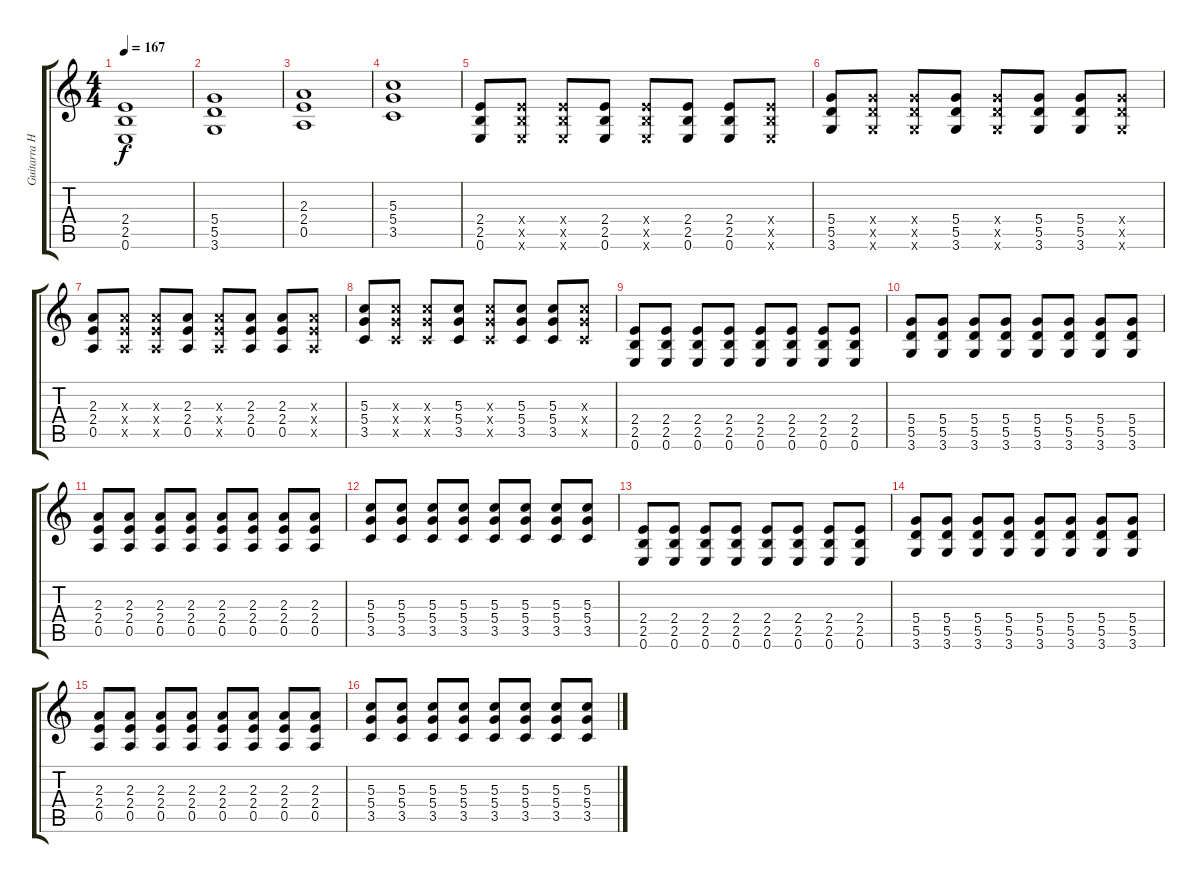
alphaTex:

\track ("Guitarra Heavy" "Guitarra H") {instrument overdrivenguitar}
\staff {score tabs}
\tuning (E4 B3 G3 D3 A2 E2) {hide}
\ts (4 4)
\tempo 167
\clef g2
\ks c
(2.4 2.5 0.6).1{dy f} |
(5.4 5.5 3.6).1 |
(2.3 2.4 0.5).1 |
(5.3 5.4 3.5).1 |
(2.4 2.5 0.6).8 (2.4{x} 2.5{x} 0.6{x}).8 (2.4{x} 2.5{x} 0.6{x}).8 (2.4 2.5 0.6).8 (2.4{x} 2.5{x} 0.6{x}).8 (2.4 2.5 0.6).8 (2.4 2.5 0.6).8 (2.4{x} 2.5{x} 0.6{x}).8 |
(5.4 5.5 3.6).8 (5.4{x} 5.5{x} 3.6{x}).8 (5.4{x} 5.5{x} 3.6{x}).8 (5.4 5.5 3.6).8 (5.4{x} 5.5{x} 3.6{x}).8 (5.4 5.5 3.6).8 (5.4 5.5 3.6).8 (5.4{x} 5.5{x} 3.6{x}).8 |
(2.3 2.4 0.5).8 (2.3{x} 2.4{x} 0.5{x}).8 (2.3{x} 2.4{x} 0.5{x}).8 (2.3 2.4 0.5).8 (2.3{x} 2.4{x} 0.5{x}).8 (2.3 2.4 0.5).8 (2.3 2.4 0.5).8 (2.3{x} 2.4{x} 0.5{x}).8 |
(5.3 5.4 3.5).8 (5.3{x} 5.4{x} 3.5{x}).8 (5.3{x} 5.4{x} 3.5{x}).8 (5.3 5.4 3.5).8 (5.3{x} 5.4{x} 3.5{x}).8 (5.3 5.4 3.5).8 (5.3 5.4 3.5).8 (5.3{x} 5.4{x} 3.5{x}).8 |
(2.4 2.5 0.6).8 (2.4 2.5 0.6).8 (2.4 2.5 0.6).8 (2.4 2.5 0.6).8 (2.4 2.5 0.6).8 (2.4 2.5 0.6).8 (2.4 2.5 0.6).8 (2.4 2.5 0.6).8 |
(5.4 5.5 3.6).8 (5.4 5.5 3.6).8 (5.4 5.5 3.6).8 (5.4 5.5 3.6).8 (5.4 5.5 3.6).8 (5.4 5.5 3.6).8 (5.4 5.5 3.6).8 (5.4 5.5 3.6).8 |
(2.3 2.4 0.5).8 (2.3 2.4 0.5).8 (2.3 2.4 0.5).8 (2.3 2.4 0.5).8 (2.3 2.4 0.5).8 (2.3 2.4 0.5).8 (2.3 2.4 0.5).8 (2.3 2.4 0.5).8 |
(5.3 5.4 3.5).8 (5.3 5.4 3.5).8 (5.3 5.4 3.5).8 (5.3 5.4 3.5).8 (5.3 5.4 3.5).8 (5.3 5.4 3.5).8 (5.3 5.4 3.5).8 (5.3 5.4 3.5).8 |
(2.4 2.5 0.6).8 (2.4 2.5 0.6).8 (2.4 2.5 0.6).8 (2.4 2.5 0.6).8 (2.4 2.5 0.6).8 (2.4 2.5 0.6).8 (2.4 2.5 0.6).8 (2.4 2.5 0.6).8 |
(5.4 5.5 3.6).8 (5.4 5.5 3.6).8 (5.4 5.5 3.6).8 (5.4 5.5 3.6).8 (5.4 5.5 3.6).8 (5.4 5.5 3.6).8 (5.4 5.5 3.6).8 (5.4 5.5 3.6).8 |
(2.3 2.4 0.5).8 (2.3 2.4 0.5).8 (2.3 2.4 0.5).8 (2.3 2.4 0.5).8 (2.3 2.4 0.5).8 (2.3 2.4 0.5).8 (2.3 2.4 0.5).8 (2.3 2.4 0.5).8 |
(5.3 5.4 3.5).8 (5.3 5.4 3.5).8 (5.3 5.4 3.5).8 (5.3 5.4 3.5).8 (5.3 5.4 3.5).8 (5.3 5.4 3.5).8 (5.3 5.4 3.5).8 (5.3 5.4 3.5).8
